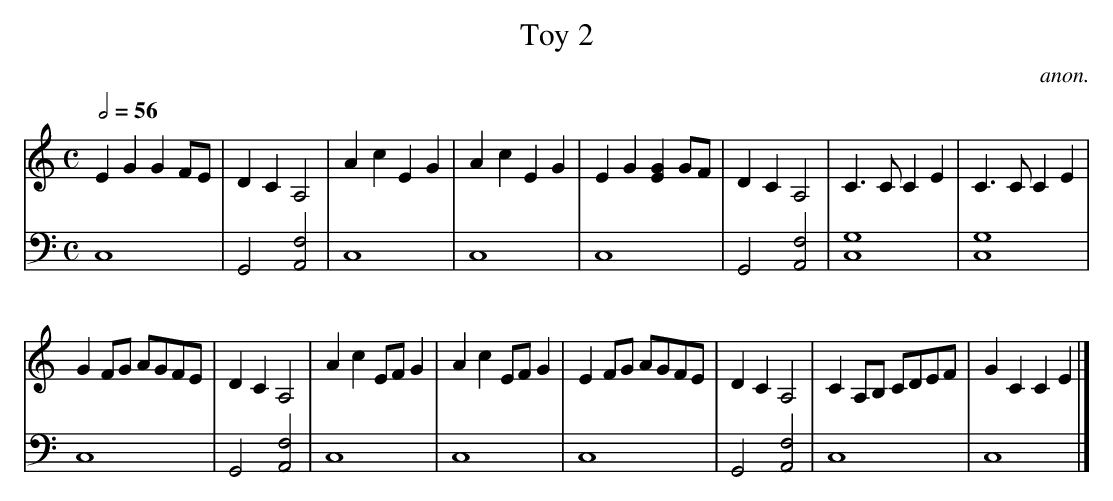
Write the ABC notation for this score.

X:1
T:Toy 2
C:anon.
V:1 program 1 24
V:2 program 1 24 bass
M:C
L:1/4
Q:1/2=56
K:C
V:1
EG GF/E/|DC A,2|Ac EG|Ac EG|EG [GE]G/F/|\
DC A,2|C3/C/ CE|C3/C/ CE|
V:2
C,4|G,,2 [F,2A,,2]|C,4|C,4|\
C,4|G,,2 [F,2A,,2]|[G,4C,4]|[G,4C,4]|
V:1
GF/G/ A/G/F/E/|DC A,2|Ac E/F/G|Ac E/F/G|\
EF/G/ A/G/F/E/|DC A,2|CA,/B,/ C/D/E/F/|GC CE|]
V:2
C,4|G,,2 [F,2A,,2]|C,4|C,4|C,4|\
G,,2 [F,2A,,2]|C,4|C,4|]
